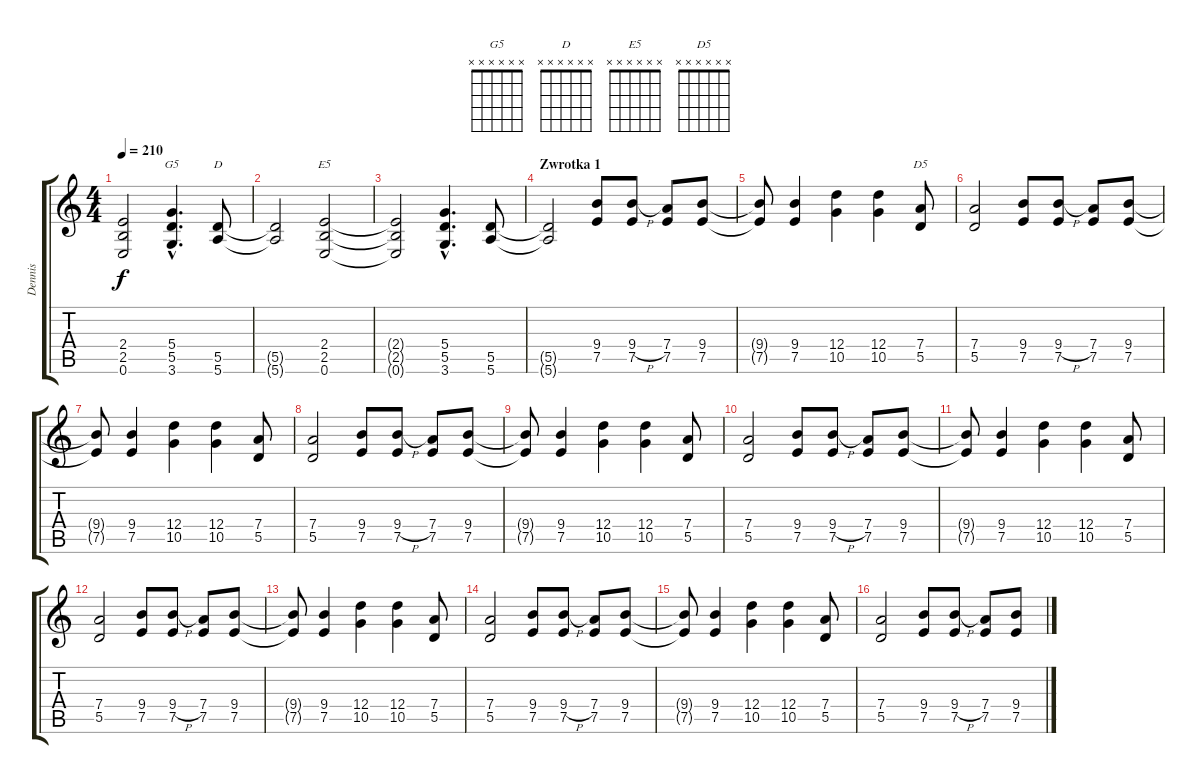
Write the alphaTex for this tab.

\track ("Dennis" "Dennis") {instrument distortionguitar}
\staff {score tabs}
\tuning (E4 B3 G3 D3 A2 E2) {hide}
\chord ("G5" x x x x x x) {firstfret 0}
\chord ("D" x x x x x x) {firstfret 0}
\chord ("E5" x x x x x x) {firstfret 0}
\chord ("D5" x x x x x x) {firstfret 0}
\ts (4 4)
\tempo 210
\clef g2
\ks c
(2.4{t} 2.5{t} 0.6{t}).2{dy f} (5.4{hac} 5.5{hac} 3.6{hac}).4{d ch "G5"} (5.5 5.6).8{ch "D"} |
(5.5{t} 5.6{t}).2 (2.4 2.5 0.6).2{ch "E5"} |
(2.4{t} 2.5{t} 0.6{t}).2 (5.4{hac} 5.5{hac} 3.6{hac}).4{d} (5.5 5.6).8 |
\section ("" "Zwrotka 1")
(5.5{t} 5.6{t}).2 (9.4 7.5).8 (9.4{h} 7.5).8 (7.4 7.5).8 (9.4 7.5).8 |
(9.4{t} 7.5{t}).8 (9.4 7.5).4 (12.4 10.5).4 (12.4 10.5).4 (7.4 5.5).8{ch "D5"} |
(7.4 5.5).2 (9.4 7.5).8 (9.4{h} 7.5).8 (7.4 7.5).8 (9.4 7.5).8 |
(9.4{t} 7.5{t}).8 (9.4 7.5).4 (12.4 10.5).4 (12.4 10.5).4 (7.4 5.5).8 |
(7.4 5.5).2 (9.4 7.5).8 (9.4{h} 7.5).8 (7.4 7.5).8 (9.4 7.5).8 |
(9.4{t} 7.5{t}).8 (9.4 7.5).4 (12.4 10.5).4 (12.4 10.5).4 (7.4 5.5).8 |
(7.4 5.5).2 (9.4 7.5).8 (9.4{h} 7.5).8 (7.4 7.5).8 (9.4 7.5).8 |
(9.4{t} 7.5{t}).8 (9.4 7.5).4 (12.4 10.5).4 (12.4 10.5).4 (7.4 5.5).8 |
(7.4 5.5).2 (9.4 7.5).8 (9.4{h} 7.5).8 (7.4 7.5).8 (9.4 7.5).8 |
(9.4{t} 7.5{t}).8 (9.4 7.5).4 (12.4 10.5).4 (12.4 10.5).4 (7.4 5.5).8 |
(7.4 5.5).2 (9.4 7.5).8 (9.4{h} 7.5).8 (7.4 7.5).8 (9.4 7.5).8 |
(9.4{t} 7.5{t}).8 (9.4 7.5).4 (12.4 10.5).4 (12.4 10.5).4 (7.4 5.5).8 |
(7.4 5.5).2 (9.4 7.5).8 (9.4{h} 7.5).8 (7.4 7.5).8 (9.4 7.5).8
